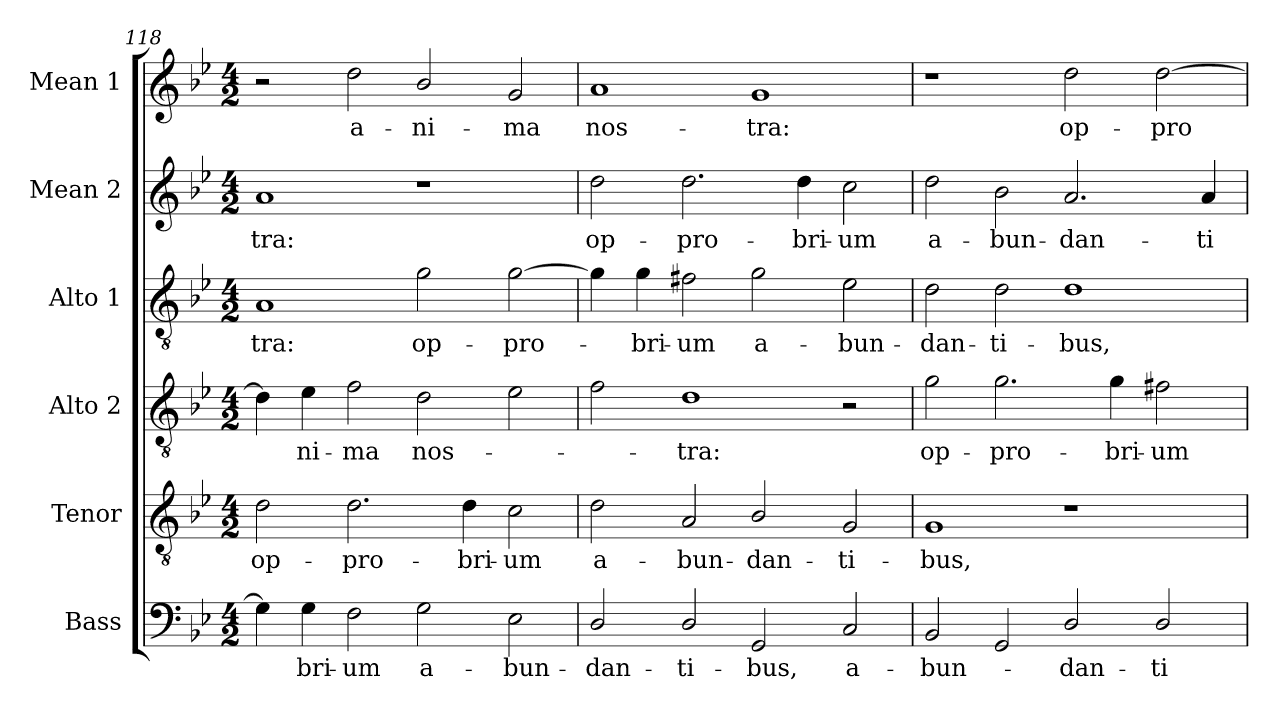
**kern	**text	**kern	**text	**kern	**text	**kern	**text	**kern	**text	**kern	**text
*part6	*part6	*part5	*part5	*part4	*part4	*part3	*part3	*part2	*part2	*part1	*part1
*staff6	*staff6	*staff5	*staff5	*staff4	*staff4	*staff3	*staff3	*staff2	*staff2	*staff1	*staff1
*I"Bass	*	*I"Tenor	*	*I"Alto 2	*	*I"Alto 1	*	*I"Mean 2	*	*I"Mean 1	*
*I'B.	*	*I'T.	*	*I'A2.	*	*I'A1	*	*I'M2.	*	*I'M1.	*
*clefF4	*	*clefGv2	*	*clefGv2	*	*clefGv2	*	*clefG2	*	*clefG2	*
*	*	*ITrd7c12	*	*ITrd7c12	*	*ITrd7c12	*	*	*	*	*
*k[b-e-]	*	*k[b-e-]	*	*k[b-e-]	*	*k[b-e-]	*	*k[b-e-]	*	*k[b-e-]	*
*g:	*	*g:	*	*g:	*	*g:	*	*g:	*	*g:	*
*M4/2	*	*M4/2	*	*M4/2	*	*M4/2	*	*M4/2	*	*M4/2	*
=118	=118	=118	=118	=118	=118	=118	=118	=118	=118	=118	=118
!	!	!	!LO:LY:b:color=#000000	!	!	!	!	!	!	!	!
!	!	!	!	!	!	!	!LO:LY:b:color=#000000	!	!	!	!
!	!	!	!	!	!	!	!	!	!LO:LY:b:color=#000000	!	!
4Gi\]	.	2Di\	op-	4Di\]	.	1AAi	-tra:	1ai	-tra:	2r	.
!	!LO:LY:b:color=#000000	!	!	!	!	!	!	!	!	!	!
!	!	!	!	!	!LO:LY:b:color=#000000	!	!	!	!	!	!
4Gi\	-bri-	.	.	4E-i\	-ni-	.	.	.	.	.	.
!	!LO:LY:b:color=#000000	!	!	!	!	!	!	!	!	!	!
!	!	!	!LO:LY:b:color=#000000	!	!	!	!	!	!	!	!
!	!	!	!	!	!LO:LY:b:color=#000000	!	!	!	!	!	!
!	!	!	!	!	!	!	!	!	!	!	!LO:LY:b:color=#000000
2Fi\	-um	2.Di\	-pro-	2Fi\	-ma	.	.	.	.	2ddi\	a-
!	!LO:LY:b:color=#000000	!	!	!	!	!	!	!	!	!	!
!	!	!	!	!	!LO:LY:b:color=#000000	!	!	!	!	!	!
!	!	!	!	!	!	!	!LO:LY:b:color=#000000	!	!	!	!
!	!	!	!	!	!	!	!	!	!	!	!LO:LY:b:color=#000000
2Gi\	a-	.	.	2Di\	nos-	2Gi\	op-	1r	.	2b-i/	-ni-
!	!	!	!LO:LY:b:color=#000000	!	!	!	!	!	!	!	!
.	.	4Di\	-bri-	.	.	.	.	.	.	.	.
!	!LO:LY:b:color=#000000	!	!	!	!	!	!	!	!	!	!
!	!	!	!LO:LY:b:color=#000000	!	!	!	!	!	!	!	!
!	!	!	!	!	!	!	!LO:LY:b:color=#000000	!	!	!	!
!	!	!	!	!	!	!	!	!	!	!	!LO:LY:b:color=#000000
2E-i\	-bun-	2Ci\	-um	2E-i\	.	[>2Gi\	-pro-	.	.	2gi/	-ma
!!LO:LB:g=z
=119	=119	=119	=119	=119	=119	=119	=119	=119	=119	=119	=119
!	!LO:LY:b:color=#000000	!	!	!	!	!	!	!	!	!	!
!	!	!	!LO:LY:b:color=#000000	!	!	!	!	!	!	!	!
!	!	!	!	!	!	!	!	!	!LO:LY:b:color=#000000	!	!
!	!	!	!	!	!	!	!	!	!	!	!LO:LY:b:color=#000000
2Di/	-dan-	2Di\	a-	2Fi\	.	4Gi\]	.	2ddi\	op-	1ai	nos-
!	!	!	!	!	!	!	!LO:LY:b:color=#000000	!	!	!	!
.	.	.	.	.	.	4Gi\	-bri-	.	.	.	.
!	!LO:LY:b:color=#000000	!	!	!	!	!	!	!	!	!	!
!	!	!	!LO:LY:b:color=#000000	!	!	!	!	!	!	!	!
!	!	!	!	!	!LO:LY:b:color=#000000	!	!	!	!	!	!
!	!	!	!	!	!	!	!LO:LY:b:color=#000000	!	!	!	!
!	!	!	!	!	!	!	!	!	!LO:LY:b:color=#000000	!	!
2Di/	-ti-	2AAi/	-bun-	1Di	-tra:	2F#Xi\	-um	2.ddi\	-pro-	.	.
!	!LO:LY:b:color=#000000	!	!	!	!	!	!	!	!	!	!
!	!	!	!LO:LY:b:color=#000000	!	!	!	!	!	!	!	!
!	!	!	!	!	!	!	!LO:LY:b:color=#000000	!	!	!	!
!	!	!	!	!	!	!	!	!	!	!	!LO:LY:b:color=#000000
2GGi/	-bus,	2BB-i/	-dan-	.	.	2Gi\	a-	.	.	1gi	-tra:
!	!	!	!	!	!	!	!	!	!LO:LY:b:color=#000000	!	!
.	.	.	.	.	.	.	.	4ddi\	-bri-	.	.
!	!LO:LY:b:color=#000000	!	!	!	!	!	!	!	!	!	!
!	!	!	!LO:LY:b:color=#000000	!	!	!	!	!	!	!	!
!	!	!	!	!	!	!	!LO:LY:b:color=#000000	!	!	!	!
!	!	!	!	!	!	!	!	!	!LO:LY:b:color=#000000	!	!
2Ci/	a-	2GGi/	-ti-	2r	.	2E-i\	-bun-	2cci\	-um	.	.
=120	=120	=120	=120	=120	=120	=120	=120	=120	=120	=120	=120
!	!LO:LY:b:color=#000000	!	!	!	!	!	!	!	!	!	!
!	!	!	!LO:LY:b:color=#000000	!	!	!	!	!	!	!	!
!	!	!	!	!	!LO:LY:b:color=#000000	!	!	!	!	!	!
!	!	!	!	!	!	!	!LO:LY:b:color=#000000	!	!	!	!
!	!	!	!	!	!	!	!	!	!LO:LY:b:color=#000000	!	!
2BB-i/	-bun-	1GGi	-bus,	2Gi\	op-	2Di\	-dan-	2ddi\	a-	1r	.
!	!	!	!	!	!LO:LY:b:color=#000000	!	!	!	!	!	!
!	!	!	!	!	!	!	!LO:LY:b:color=#000000	!	!	!	!
!	!	!	!	!	!	!	!	!	!LO:LY:b:color=#000000	!	!
2GGi/	.	.	.	2.Gi\	-pro-	2Di\	-ti-	2b-i\	-bun-	.	.
!	!LO:LY:b:color=#000000	!	!	!	!	!	!	!	!	!	!
!	!	!	!	!	!	!	!LO:LY:b:color=#000000	!	!	!	!
!	!	!	!	!	!	!	!	!	!LO:LY:b:color=#000000	!	!
!	!	!	!	!	!	!	!	!	!	!	!LO:LY:b:color=#000000
2Di/	-dan-	1r	.	.	.	1Di	-bus,	2.ai/	-dan-	2ddi\	op-
!	!	!	!	!	!LO:LY:b:color=#000000	!	!	!	!	!	!
.	.	.	.	4Gi\	-bri-	.	.	.	.	.	.
!	!LO:LY:b:color=#000000	!	!	!	!	!	!	!	!	!	!
!	!	!	!	!	!LO:LY:b:color=#000000	!	!	!	!	!	!
!	!	!	!	!	!	!	!	!	!	!	!LO:LY:b:color=#000000
2Di/	-ti-	.	.	2F#Xi\	-um	.	.	.	.	[>2ddi\	-pro-
!	!	!	!	!	!	!	!	!	!LO:LY:b:color=#000000	!	!
.	.	.	.	.	.	.	.	4ai/	-ti-	.	.
=	=	=	=	=	=	=	=	=	=	=	=
*-	*-	*-	*-	*-	*-	*-	*-	*-	*-	*-	*-
